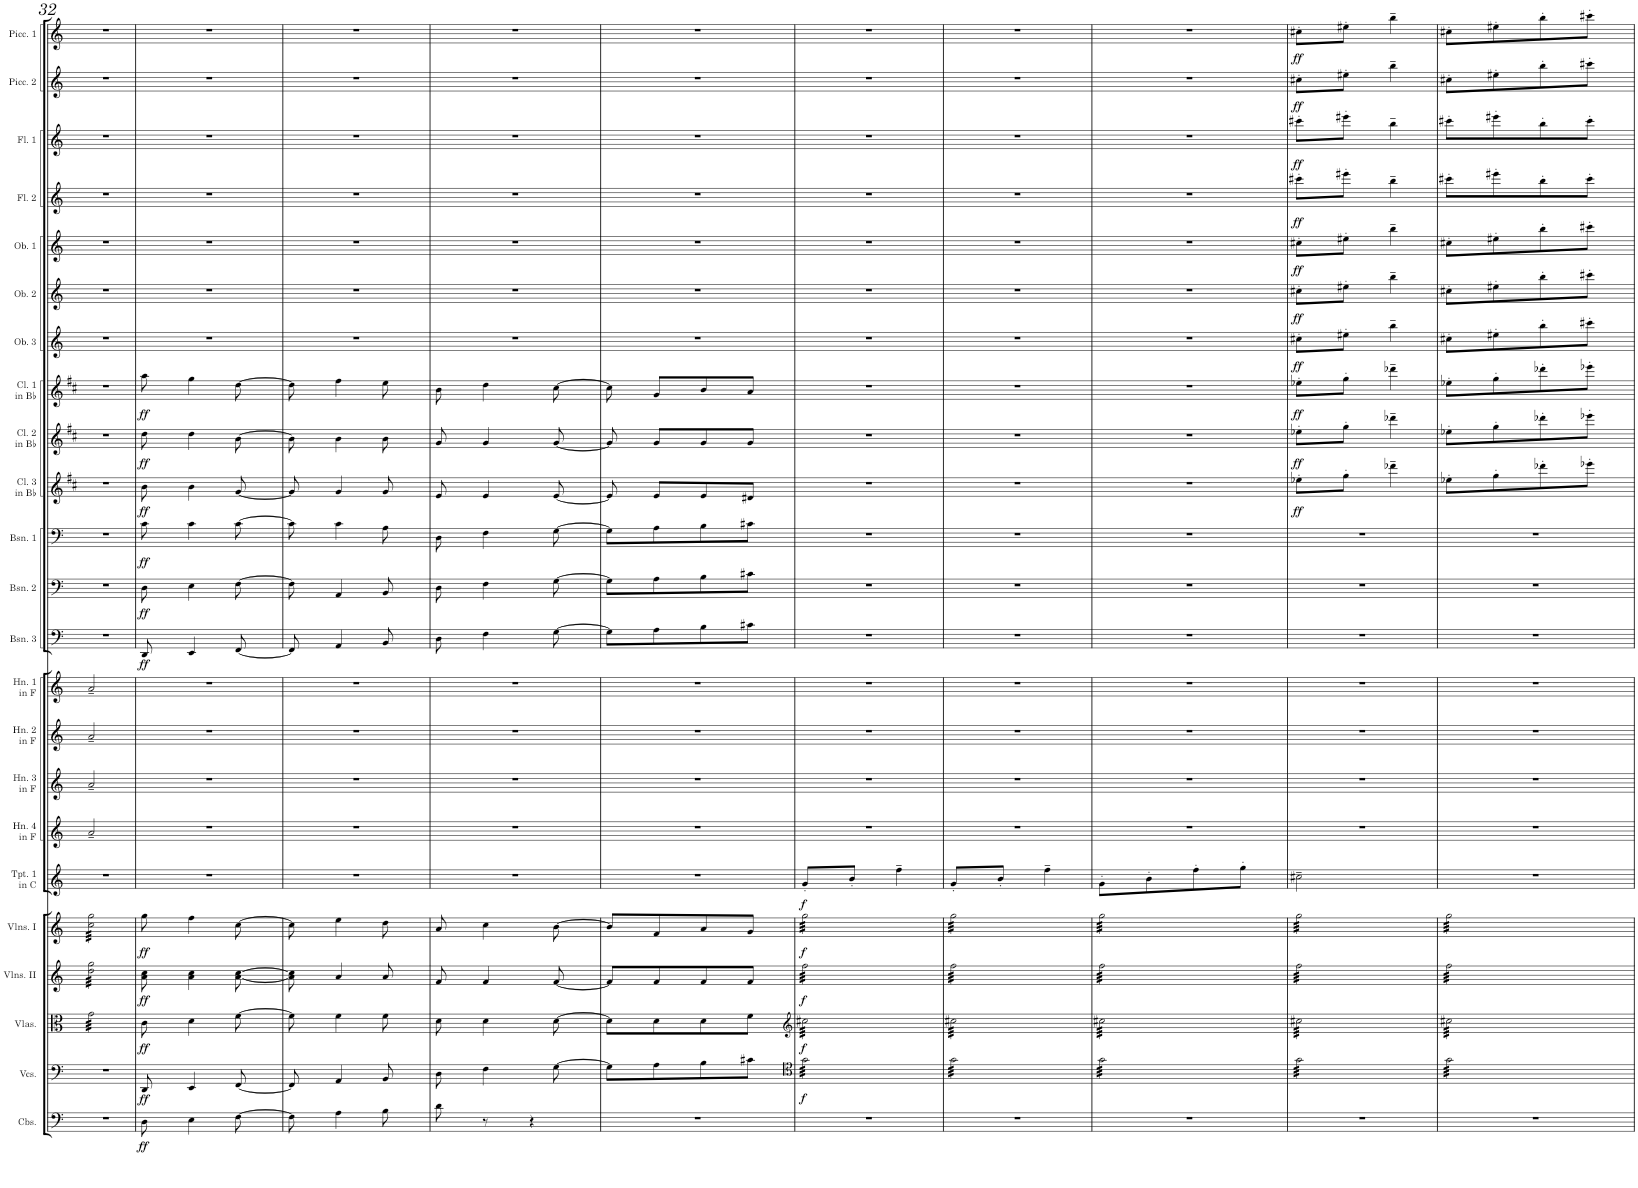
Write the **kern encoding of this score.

**kern	**dynam	**kern	**dynam	**kern	**dynam	**kern	**dynam	**kern	**dynam	**kern	**dynam	**kern	**kern	**kern	**kern	**kern	**dynam	**kern	**dynam	**kern	**dynam	**kern	**dynam	**kern	**dynam	**kern	**dynam	**kern	**dynam	**kern	**dynam	**kern	**dynam	**kern	**dynam	**kern	**dynam	**kern	**dynam	**kern	**dynam
*part23	*part23	*part22	*part22	*part21	*part21	*part20	*part20	*part19	*part19	*part18	*part18	*part17	*part16	*part15	*part14	*part13	*part13	*part12	*part12	*part11	*part11	*part10	*part10	*part9	*part9	*part8	*part8	*part7	*part7	*part6	*part6	*part5	*part5	*part4	*part4	*part3	*part3	*part2	*part2	*part1	*part1
*staff23	*staff23	*staff22	*staff22	*staff21	*staff21	*staff20	*staff20	*staff19	*staff19	*staff18	*staff18	*staff17	*staff16	*staff15	*staff14	*staff13	*staff13	*staff12	*staff12	*staff11	*staff11	*staff10	*staff10	*staff9	*staff9	*staff8	*staff8	*staff7	*staff7	*staff6	*staff6	*staff5	*staff5	*staff4	*staff4	*staff3	*staff3	*staff2	*staff2	*staff1	*staff1
*I"Contrabasses	*	*I"Violoncellos	*	*I"Violas	*	*I"Violins II	*	*I"Violins I	*	*I"Trumpet 1 in C	*	*I"Horn 4 in F	*I"Horn 3 in F	*I"Horn 2 in F	*I"Horn 1 in F	*I"Bassoon 3	*	*I"Bassoon 2	*	*I"Bassoon 1	*	*I"Clarinet 3 in Bb	*	*I"Clarinet 2 in Bb	*	*I"Clarinet 1 in Bb	*	*I"Oboe 3	*	*I"Oboe 2	*	*I"Oboe 1	*	*I"Flute 2	*	*I"Flute 1	*	*I"Piccolo 2	*	*I"Piccolo 1	*
*I'Cbs.	*	*I'Vcs.	*	*I'Vlas.	*	*I'Vlns. II	*	*I'Vlns. I	*	*I'Tpt. 1 in C	*	*I'Hn. 4 in F	*I'Hn. 3 in F	*I'Hn. 2 in F	*I'Hn. 1 in F	*I'Bsn. 3	*	*I'Bsn. 2	*	*I'Bsn. 1	*	*I'Cl. 3 in Bb	*	*I'Cl. 2 in Bb	*	*I'Cl. 1 in Bb	*	*I'Ob. 3	*	*I'Ob. 2	*	*I'Ob. 1	*	*I'Fl. 2	*	*I'Fl. 1	*	*I'Picc. 2	*	*I'Picc. 1	*
!!LO:PB:g=z
*clefF4	*	*clefF4	*	*clefC3	*	*clefG2	*	*clefG2	*	*clefG2	*	*clefG2	*clefG2	*clefG2	*clefG2	*clefF4	*	*clefF4	*	*clefF4	*	*clefG2	*	*clefG2	*	*clefG2	*	*clefG2	*	*clefG2	*	*clefG2	*	*clefG2	*	*clefG2	*	*clefG2	*	*clefG2	*
*Trd7c12	*	*	*	*	*	*	*	*	*	*	*	*Trd4c7	*Trd4c7	*Trd4c7	*Trd4c7	*	*	*	*	*	*	*Trd1c2	*	*Trd1c2	*	*Trd1c2	*	*	*	*	*	*	*	*	*	*	*	*Trd-7c-12	*	*Trd-7c-12	*
*k[]	*	*k[]	*	*k[]	*	*k[]	*	*k[]	*	*k[]	*	*k[]	*k[]	*k[]	*k[]	*k[]	*	*k[]	*	*k[]	*	*k[f#c#]	*	*k[f#c#]	*	*k[f#c#]	*	*k[]	*	*k[]	*	*k[]	*	*k[]	*	*k[]	*	*k[]	*	*k[]	*
*M2/4	*	*M2/4	*	*M2/4	*	*M2/4	*	*M2/4	*	*M2/4	*	*M2/4	*M2/4	*M2/4	*M2/4	*M2/4	*	*M2/4	*	*M2/4	*	*M2/4	*	*M2/4	*	*M2/4	*	*M2/4	*	*M2/4	*	*M2/4	*	*M2/4	*	*M2/4	*	*M2/4	*	*M2/4	*
=32	=32	=32	=32	=32	=32	=32	=32	=32	=32	=32	=32	=32	=32	=32	=32	=32	=32	=32	=32	=32	=32	=32	=32	=32	=32	=32	=32	=32	=32	=32	=32	=32	=32	=32	=32	=32	=32	=32	=32	=32	=32
!	!	!	!	!	!LO:HP:b	!	!LO:HP:b	!	!LO:HP:b	!	!	!	!	!	!	!	!	!	!	!	!	!	!	!	!	!	!	!	!	!	!	!	!	!	!	!	!	!	!	!	!
*	*	*	*	*tremolo	*	*	*	*	*	*	*	*	*	*	*	*	*	*	*	*	*	*	*	*	*	*	*	*	*	*	*	*	*	*	*	*	*	*	*	*	*
*	*	*	*	*	*	*tremolo	*	*	*	*	*	*	*	*	*	*	*	*	*	*	*	*	*	*	*	*	*	*	*	*	*	*	*	*	*	*	*	*	*	*	*
*	*	*	*	*	*	*	*	*tremolo	*	*	*	*	*	*	*	*	*	*	*	*	*	*	*	*	*	*	*	*	*	*	*	*	*	*	*	*	*	*	*	*	*
2r	.	2r	.	32g\LLL	<	32dd\ 32gg\LLL	<	32cc\ 32gg\LLL	<	2r	.	2a~/	2a~/	2a~/	2a~/	2r	.	2r	.	2r	.	2r	.	2r	.	2r	.	2r	.	2r	.	2r	.	2r	.	2r	.	2r	.	2r	.
.	.	.	.	32g\	.	32dd\ 32gg\	.	32cc\ 32gg\	.	.	.	.	.	.	.	.	.	.	.	.	.	.	.	.	.	.	.	.	.	.	.	.	.	.	.	.	.	.	.	.	.
.	.	.	.	32g\	.	32dd\ 32gg\	.	32cc\ 32gg\	.	.	.	.	.	.	.	.	.	.	.	.	.	.	.	.	.	.	.	.	.	.	.	.	.	.	.	.	.	.	.	.	.
.	.	.	.	32g\	.	32dd\ 32gg\	.	32cc\ 32gg\	.	.	.	.	.	.	.	.	.	.	.	.	.	.	.	.	.	.	.	.	.	.	.	.	.	.	.	.	.	.	.	.	.
.	.	.	.	32g\	.	32dd\ 32gg\	.	32cc\ 32gg\	.	.	.	.	.	.	.	.	.	.	.	.	.	.	.	.	.	.	.	.	.	.	.	.	.	.	.	.	.	.	.	.	.
.	.	.	.	32g\	.	32dd\ 32gg\	.	32cc\ 32gg\	.	.	.	.	.	.	.	.	.	.	.	.	.	.	.	.	.	.	.	.	.	.	.	.	.	.	.	.	.	.	.	.	.
.	.	.	.	32g\	.	32dd\ 32gg\	.	32cc\ 32gg\	.	.	.	.	.	.	.	.	.	.	.	.	.	.	.	.	.	.	.	.	.	.	.	.	.	.	.	.	.	.	.	.	.
.	.	.	.	32g\	.	32dd\ 32gg\	.	32cc\ 32gg\	.	.	.	.	.	.	.	.	.	.	.	.	.	.	.	.	.	.	.	.	.	.	.	.	.	.	.	.	.	.	.	.	.
.	.	.	.	32g\	.	32dd\ 32gg\	.	32cc\ 32gg\	.	.	.	.	.	.	.	.	.	.	.	.	.	.	.	.	.	.	.	.	.	.	.	.	.	.	.	.	.	.	.	.	.
.	.	.	.	32g\	.	32dd\ 32gg\	.	32cc\ 32gg\	.	.	.	.	.	.	.	.	.	.	.	.	.	.	.	.	.	.	.	.	.	.	.	.	.	.	.	.	.	.	.	.	.
.	.	.	.	32g\	.	32dd\ 32gg\	.	32cc\ 32gg\	.	.	.	.	.	.	.	.	.	.	.	.	.	.	.	.	.	.	.	.	.	.	.	.	.	.	.	.	.	.	.	.	.
.	.	.	.	32g\	.	32dd\ 32gg\	.	32cc\ 32gg\	.	.	.	.	.	.	.	.	.	.	.	.	.	.	.	.	.	.	.	.	.	.	.	.	.	.	.	.	.	.	.	.	.
.	.	.	.	32g\	.	32dd\ 32gg\	.	32cc\ 32gg\	.	.	.	.	.	.	.	.	.	.	.	.	.	.	.	.	.	.	.	.	.	.	.	.	.	.	.	.	.	.	.	.	.
.	.	.	.	32g\	.	32dd\ 32gg\	.	32cc\ 32gg\	.	.	.	.	.	.	.	.	.	.	.	.	.	.	.	.	.	.	.	.	.	.	.	.	.	.	.	.	.	.	.	.	.
.	.	.	.	32g\	.	32dd\ 32gg\	.	32cc\ 32gg\	.	.	.	.	.	.	.	.	.	.	.	.	.	.	.	.	.	.	.	.	.	.	.	.	.	.	.	.	.	.	.	.	.
.	.	.	.	32g\JJJ	.	32dd\ 32gg\JJJ	.	32cc\ 32gg\JJJ	.	.	.	.	.	.	.	.	.	.	.	.	.	.	.	.	.	.	.	.	.	.	.	.	.	.	.	.	.	.	.	.	.
*	*	*	*	*	*	*	*	*Xtremolo	*	*	*	*	*	*	*	*	*	*	*	*	*	*	*	*	*	*	*	*	*	*	*	*	*	*	*	*	*	*	*	*	*
*	*	*	*	*	*	*Xtremolo	*	*	*	*	*	*	*	*	*	*	*	*	*	*	*	*	*	*	*	*	*	*	*	*	*	*	*	*	*	*	*	*	*	*	*
*	*	*	*	*Xtremolo	*	*	*	*	*	*	*	*	*	*	*	*	*	*	*	*	*	*	*	*	*	*	*	*	*	*	*	*	*	*	*	*	*	*	*	*	*
.	.	.	.	.	[	.	[	.	[	.	.	.	.	.	.	.	.	.	.	.	.	.	.	.	.	.	.	.	.	.	.	.	.	.	.	.	.	.	.	.	.
=33	=33	=33	=33	=33	=33	=33	=33	=33	=33	=33	=33	=33	=33	=33	=33	=33	=33	=33	=33	=33	=33	=33	=33	=33	=33	=33	=33	=33	=33	=33	=33	=33	=33	=33	=33	=33	=33	=33	=33	=33	=33
!	!LO:DY:b	!	!LO:DY:b	!	!LO:DY:b	!	!LO:DY:b	!	!LO:DY:b	!	!	!	!	!	!	!	!LO:DY:b	!	!LO:DY:b	!	!LO:DY:b	!	!LO:DY:b	!	!LO:DY:b	!	!LO:DY:b	!	!	!	!	!	!	!	!	!	!	!	!	!	!
8D\	ff	8DD/	ff	8c\	ff	8a\ 8cc\	ff	8gg\	ff	2r	.	2r	2r	2r	2r	8DD/	ff	8D\	ff	8c\	ff	8b\	ff	8dd\	ff	8aa\	ff	2r	.	2r	.	2r	.	2r	.	2r	.	2r	.	2r	.
4E\	.	4EE/	.	4d\	.	4a\ 4cc\	.	4ff\	.	.	.	.	.	.	.	4EE/	.	4E\	.	4c\	.	4b\	.	4dd\	.	4gg\	.	.	.	.	.	.	.	.	.	.	.	.	.	.	.
[8F\	.	[8FF/	.	[8f\	.	[8a\ [8cc\	.	[8cc\	.	.	.	.	.	.	.	[8FF/	.	[8F\	.	[8c\	.	[8g/	.	[8b\	.	[8dd\	.	.	.	.	.	.	.	.	.	.	.	.	.	.	.
=34	=34	=34	=34	=34	=34	=34	=34	=34	=34	=34	=34	=34	=34	=34	=34	=34	=34	=34	=34	=34	=34	=34	=34	=34	=34	=34	=34	=34	=34	=34	=34	=34	=34	=34	=34	=34	=34	=34	=34	=34	=34
8F\]	.	8FF/]	.	8f\]	.	8a\] 8cc\]	.	8cc\]	.	2r	.	2r	2r	2r	2r	8FF/]	.	8F\]	.	8c\]	.	8g/]	.	8b\]	.	8dd\]	.	2r	.	2r	.	2r	.	2r	.	2r	.	2r	.	2r	.
4A\	.	4AA/	.	4f\	.	4a/	.	4ee\	.	.	.	.	.	.	.	4AA/	.	4AA/	.	4c\	.	4g/	.	4b\	.	4ff#\	.	.	.	.	.	.	.	.	.	.	.	.	.	.	.
8B\	.	8BB/	.	8f\	.	8a/	.	8dd\	.	.	.	.	.	.	.	8BB/	.	8BB/	.	8A\	.	8g/	.	8b\	.	8ee\	.	.	.	.	.	.	.	.	.	.	.	.	.	.	.
=35	=35	=35	=35	=35	=35	=35	=35	=35	=35	=35	=35	=35	=35	=35	=35	=35	=35	=35	=35	=35	=35	=35	=35	=35	=35	=35	=35	=35	=35	=35	=35	=35	=35	=35	=35	=35	=35	=35	=35	=35	=35
8d\	.	8D\	.	8d\	.	8f/	.	8a/	.	2r	.	2r	2r	2r	2r	8D\	.	8D\	.	8D\	.	8e/	.	8g/	.	8b\	.	2r	.	2r	.	2r	.	2r	.	2r	.	2r	.	2r	.
8r	.	4F\	.	4d\	.	4f/	.	4cc\	.	.	.	.	.	.	.	4F\	.	4F\	.	4F\	.	4e/	.	4g/	.	4dd\	.	.	.	.	.	.	.	.	.	.	.	.	.	.	.
4r	.	.	.	.	.	.	.	.	.	.	.	.	.	.	.	.	.	.	.	.	.	.	.	.	.	.	.	.	.	.	.	.	.	.	.	.	.	.	.	.	.
.	.	[8G\	.	[8d\	.	[8f/	.	[8b\	.	.	.	.	.	.	.	[8G\	.	[8G\	.	[8G\	.	[8e/	.	[8g/	.	[8cc#\	.	.	.	.	.	.	.	.	.	.	.	.	.	.	.
=36	=36	=36	=36	=36	=36	=36	=36	=36	=36	=36	=36	=36	=36	=36	=36	=36	=36	=36	=36	=36	=36	=36	=36	=36	=36	=36	=36	=36	=36	=36	=36	=36	=36	=36	=36	=36	=36	=36	=36	=36	=36
2r	.	8G\L]	.	8d\L]	.	8f/L]	.	8b/L]	.	2r	.	2r	2r	2r	2r	8G\L]	.	8G\L]	.	8G\L]	.	8e/]	.	8g/]	.	8cc#\]	.	2r	.	2r	.	2r	.	2r	.	2r	.	2r	.	2r	.
!	!	!	!LO:HP:b	!	!LO:HP:b	!	!LO:HP:b	!	!LO:HP:b	!	!	!	!	!	!	!	!LO:HP:b	!	!LO:HP:b	!	!LO:HP:b	!	!LO:HP:b	!	!LO:HP:b	!	!LO:HP:b	!	!	!	!	!	!	!	!	!	!	!	!	!	!
.	.	8A\	<	8d\	<	8f/	<	8f/	<	.	.	.	.	.	.	8A\	<	8A\	<	8A\	<	8e/L	<	8g/L	<	8g/L	<	.	.	.	.	.	.	.	.	.	.	.	.	.	.
.	.	8B\	.	8d\	.	8f/	.	8a/	.	.	.	.	.	.	.	8B\	.	8B\	.	8B\	.	8e/	.	8g/	.	8b/	.	.	.	.	.	.	.	.	.	.	.	.	.	.	.
.	.	8c#X\J	.	8f\J	.	8f/J	.	8g/J	.	.	.	.	.	.	.	8c#X\J	.	8c#X\J	.	8c#X\J	.	8d#X/J	.	8g/J	.	8a/J	.	.	.	.	.	.	.	.	.	.	.	.	.	.	.
.	.	.	[	.	[	.	[	.	[	.	.	.	.	.	.	.	[	.	[	.	[	.	[	.	[	.	[	.	.	.	.	.	.	.	.	.	.	.	.	.	.
=37	=37	=37	=37	=37	=37	=37	=37	=37	=37	=37	=37	=37	=37	=37	=37	=37	=37	=37	=37	=37	=37	=37	=37	=37	=37	=37	=37	=37	=37	=37	=37	=37	=37	=37	=37	=37	=37	=37	=37	=37	=37
*	*	*clefC4	*	*clefG2	*	*	*	*	*	*	*	*	*	*	*	*	*	*	*	*	*	*	*	*	*	*	*	*	*	*	*	*	*	*	*	*	*	*	*	*	*
!	!	!	!LO:DY:b	!	!LO:DY:b	!	!LO:DY:b	!	!LO:DY:b	!	!LO:DY:b	!	!	!	!	!	!	!	!	!	!	!	!	!	!	!	!	!	!	!	!	!	!	!	!	!	!	!	!	!	!
*	*	*tremolo	*	*	*	*	*	*	*	*	*	*	*	*	*	*	*	*	*	*	*	*	*	*	*	*	*	*	*	*	*	*	*	*	*	*	*	*	*	*	*
*	*	*	*	*tremolo	*	*	*	*	*	*	*	*	*	*	*	*	*	*	*	*	*	*	*	*	*	*	*	*	*	*	*	*	*	*	*	*	*	*	*	*	*
*	*	*	*	*	*	*tremolo	*	*	*	*	*	*	*	*	*	*	*	*	*	*	*	*	*	*	*	*	*	*	*	*	*	*	*	*	*	*	*	*	*	*	*
*	*	*	*	*	*	*	*	*tremolo	*	*	*	*	*	*	*	*	*	*	*	*	*	*	*	*	*	*	*	*	*	*	*	*	*	*	*	*	*	*	*	*	*
2r	.	32g\LLL	f	32cc#X\LLL	f	32ff\LLL	f	32gg\LLL	f	8g'/L	f	2r	2r	2r	2r	2r	.	2r	.	2r	.	2r	.	2r	.	2r	.	2r	.	2r	.	2r	.	2r	.	2r	.	2r	.	2r	.
.	.	32g\	.	32cc#X\	.	32ff\	.	32gg\	.	.	.	.	.	.	.	.	.	.	.	.	.	.	.	.	.	.	.	.	.	.	.	.	.	.	.	.	.	.	.	.	.
.	.	32g\	.	32cc#X\	.	32ff\	.	32gg\	.	.	.	.	.	.	.	.	.	.	.	.	.	.	.	.	.	.	.	.	.	.	.	.	.	.	.	.	.	.	.	.	.
.	.	32g\	.	32cc#X\	.	32ff\	.	32gg\	.	.	.	.	.	.	.	.	.	.	.	.	.	.	.	.	.	.	.	.	.	.	.	.	.	.	.	.	.	.	.	.	.
.	.	32g\	.	32cc#X\	.	32ff\	.	32gg\	.	8b'/J	.	.	.	.	.	.	.	.	.	.	.	.	.	.	.	.	.	.	.	.	.	.	.	.	.	.	.	.	.	.	.
.	.	32g\	.	32cc#X\	.	32ff\	.	32gg\	.	.	.	.	.	.	.	.	.	.	.	.	.	.	.	.	.	.	.	.	.	.	.	.	.	.	.	.	.	.	.	.	.
.	.	32g\	.	32cc#X\	.	32ff\	.	32gg\	.	.	.	.	.	.	.	.	.	.	.	.	.	.	.	.	.	.	.	.	.	.	.	.	.	.	.	.	.	.	.	.	.
.	.	32g\	.	32cc#X\	.	32ff\	.	32gg\	.	.	.	.	.	.	.	.	.	.	.	.	.	.	.	.	.	.	.	.	.	.	.	.	.	.	.	.	.	.	.	.	.
.	.	32g\	.	32cc#X\	.	32ff\	.	32gg\	.	4ff~\	.	.	.	.	.	.	.	.	.	.	.	.	.	.	.	.	.	.	.	.	.	.	.	.	.	.	.	.	.	.	.
.	.	32g\	.	32cc#X\	.	32ff\	.	32gg\	.	.	.	.	.	.	.	.	.	.	.	.	.	.	.	.	.	.	.	.	.	.	.	.	.	.	.	.	.	.	.	.	.
.	.	32g\	.	32cc#X\	.	32ff\	.	32gg\	.	.	.	.	.	.	.	.	.	.	.	.	.	.	.	.	.	.	.	.	.	.	.	.	.	.	.	.	.	.	.	.	.
.	.	32g\	.	32cc#X\	.	32ff\	.	32gg\	.	.	.	.	.	.	.	.	.	.	.	.	.	.	.	.	.	.	.	.	.	.	.	.	.	.	.	.	.	.	.	.	.
.	.	32g\	.	32cc#X\	.	32ff\	.	32gg\	.	.	.	.	.	.	.	.	.	.	.	.	.	.	.	.	.	.	.	.	.	.	.	.	.	.	.	.	.	.	.	.	.
.	.	32g\	.	32cc#X\	.	32ff\	.	32gg\	.	.	.	.	.	.	.	.	.	.	.	.	.	.	.	.	.	.	.	.	.	.	.	.	.	.	.	.	.	.	.	.	.
.	.	32g\	.	32cc#X\	.	32ff\	.	32gg\	.	.	.	.	.	.	.	.	.	.	.	.	.	.	.	.	.	.	.	.	.	.	.	.	.	.	.	.	.	.	.	.	.
.	.	32g\JJJ	.	32cc#X\JJJ	.	32ff\JJJ	.	32gg\JJJ	.	.	.	.	.	.	.	.	.	.	.	.	.	.	.	.	.	.	.	.	.	.	.	.	.	.	.	.	.	.	.	.	.
=38	=38	=38	=38	=38	=38	=38	=38	=38	=38	=38	=38	=38	=38	=38	=38	=38	=38	=38	=38	=38	=38	=38	=38	=38	=38	=38	=38	=38	=38	=38	=38	=38	=38	=38	=38	=38	=38	=38	=38	=38	=38
2r	.	32g\LLL	.	32cc#X\LLL	.	32ff\LLL	.	32gg\LLL	.	8g'/L	.	2r	2r	2r	2r	2r	.	2r	.	2r	.	2r	.	2r	.	2r	.	2r	.	2r	.	2r	.	2r	.	2r	.	2r	.	2r	.
.	.	32g\	.	32cc#X\	.	32ff\	.	32gg\	.	.	.	.	.	.	.	.	.	.	.	.	.	.	.	.	.	.	.	.	.	.	.	.	.	.	.	.	.	.	.	.	.
.	.	32g\	.	32cc#X\	.	32ff\	.	32gg\	.	.	.	.	.	.	.	.	.	.	.	.	.	.	.	.	.	.	.	.	.	.	.	.	.	.	.	.	.	.	.	.	.
.	.	32g\	.	32cc#X\	.	32ff\	.	32gg\	.	.	.	.	.	.	.	.	.	.	.	.	.	.	.	.	.	.	.	.	.	.	.	.	.	.	.	.	.	.	.	.	.
.	.	32g\	.	32cc#X\	.	32ff\	.	32gg\	.	8b'/J	.	.	.	.	.	.	.	.	.	.	.	.	.	.	.	.	.	.	.	.	.	.	.	.	.	.	.	.	.	.	.
.	.	32g\	.	32cc#X\	.	32ff\	.	32gg\	.	.	.	.	.	.	.	.	.	.	.	.	.	.	.	.	.	.	.	.	.	.	.	.	.	.	.	.	.	.	.	.	.
.	.	32g\	.	32cc#X\	.	32ff\	.	32gg\	.	.	.	.	.	.	.	.	.	.	.	.	.	.	.	.	.	.	.	.	.	.	.	.	.	.	.	.	.	.	.	.	.
.	.	32g\	.	32cc#X\	.	32ff\	.	32gg\	.	.	.	.	.	.	.	.	.	.	.	.	.	.	.	.	.	.	.	.	.	.	.	.	.	.	.	.	.	.	.	.	.
.	.	32g\	.	32cc#X\	.	32ff\	.	32gg\	.	4ff~\	.	.	.	.	.	.	.	.	.	.	.	.	.	.	.	.	.	.	.	.	.	.	.	.	.	.	.	.	.	.	.
.	.	32g\	.	32cc#X\	.	32ff\	.	32gg\	.	.	.	.	.	.	.	.	.	.	.	.	.	.	.	.	.	.	.	.	.	.	.	.	.	.	.	.	.	.	.	.	.
.	.	32g\	.	32cc#X\	.	32ff\	.	32gg\	.	.	.	.	.	.	.	.	.	.	.	.	.	.	.	.	.	.	.	.	.	.	.	.	.	.	.	.	.	.	.	.	.
.	.	32g\	.	32cc#X\	.	32ff\	.	32gg\	.	.	.	.	.	.	.	.	.	.	.	.	.	.	.	.	.	.	.	.	.	.	.	.	.	.	.	.	.	.	.	.	.
.	.	32g\	.	32cc#X\	.	32ff\	.	32gg\	.	.	.	.	.	.	.	.	.	.	.	.	.	.	.	.	.	.	.	.	.	.	.	.	.	.	.	.	.	.	.	.	.
.	.	32g\	.	32cc#X\	.	32ff\	.	32gg\	.	.	.	.	.	.	.	.	.	.	.	.	.	.	.	.	.	.	.	.	.	.	.	.	.	.	.	.	.	.	.	.	.
.	.	32g\	.	32cc#X\	.	32ff\	.	32gg\	.	.	.	.	.	.	.	.	.	.	.	.	.	.	.	.	.	.	.	.	.	.	.	.	.	.	.	.	.	.	.	.	.
.	.	32g\JJJ	.	32cc#X\JJJ	.	32ff\JJJ	.	32gg\JJJ	.	.	.	.	.	.	.	.	.	.	.	.	.	.	.	.	.	.	.	.	.	.	.	.	.	.	.	.	.	.	.	.	.
=39	=39	=39	=39	=39	=39	=39	=39	=39	=39	=39	=39	=39	=39	=39	=39	=39	=39	=39	=39	=39	=39	=39	=39	=39	=39	=39	=39	=39	=39	=39	=39	=39	=39	=39	=39	=39	=39	=39	=39	=39	=39
2r	.	32g\LLL	.	32cc#X\LLL	.	32ff\LLL	.	32gg\LLL	.	8g'\L	.	2r	2r	2r	2r	2r	.	2r	.	2r	.	2r	.	2r	.	2r	.	2r	.	2r	.	2r	.	2r	.	2r	.	2r	.	2r	.
.	.	32g\	.	32cc#X\	.	32ff\	.	32gg\	.	.	.	.	.	.	.	.	.	.	.	.	.	.	.	.	.	.	.	.	.	.	.	.	.	.	.	.	.	.	.	.	.
.	.	32g\	.	32cc#X\	.	32ff\	.	32gg\	.	.	.	.	.	.	.	.	.	.	.	.	.	.	.	.	.	.	.	.	.	.	.	.	.	.	.	.	.	.	.	.	.
.	.	32g\	.	32cc#X\	.	32ff\	.	32gg\	.	.	.	.	.	.	.	.	.	.	.	.	.	.	.	.	.	.	.	.	.	.	.	.	.	.	.	.	.	.	.	.	.
.	.	32g\	.	32cc#X\	.	32ff\	.	32gg\	.	8b'\	.	.	.	.	.	.	.	.	.	.	.	.	.	.	.	.	.	.	.	.	.	.	.	.	.	.	.	.	.	.	.
.	.	32g\	.	32cc#X\	.	32ff\	.	32gg\	.	.	.	.	.	.	.	.	.	.	.	.	.	.	.	.	.	.	.	.	.	.	.	.	.	.	.	.	.	.	.	.	.
.	.	32g\	.	32cc#X\	.	32ff\	.	32gg\	.	.	.	.	.	.	.	.	.	.	.	.	.	.	.	.	.	.	.	.	.	.	.	.	.	.	.	.	.	.	.	.	.
.	.	32g\	.	32cc#X\	.	32ff\	.	32gg\	.	.	.	.	.	.	.	.	.	.	.	.	.	.	.	.	.	.	.	.	.	.	.	.	.	.	.	.	.	.	.	.	.
.	.	32g\	.	32cc#X\	.	32ff\	.	32gg\	.	8ff'\	.	.	.	.	.	.	.	.	.	.	.	.	.	.	.	.	.	.	.	.	.	.	.	.	.	.	.	.	.	.	.
.	.	32g\	.	32cc#X\	.	32ff\	.	32gg\	.	.	.	.	.	.	.	.	.	.	.	.	.	.	.	.	.	.	.	.	.	.	.	.	.	.	.	.	.	.	.	.	.
.	.	32g\	.	32cc#X\	.	32ff\	.	32gg\	.	.	.	.	.	.	.	.	.	.	.	.	.	.	.	.	.	.	.	.	.	.	.	.	.	.	.	.	.	.	.	.	.
.	.	32g\	.	32cc#X\	.	32ff\	.	32gg\	.	.	.	.	.	.	.	.	.	.	.	.	.	.	.	.	.	.	.	.	.	.	.	.	.	.	.	.	.	.	.	.	.
.	.	32g\	.	32cc#X\	.	32ff\	.	32gg\	.	8gg'\J	.	.	.	.	.	.	.	.	.	.	.	.	.	.	.	.	.	.	.	.	.	.	.	.	.	.	.	.	.	.	.
.	.	32g\	.	32cc#X\	.	32ff\	.	32gg\	.	.	.	.	.	.	.	.	.	.	.	.	.	.	.	.	.	.	.	.	.	.	.	.	.	.	.	.	.	.	.	.	.
.	.	32g\	.	32cc#X\	.	32ff\	.	32gg\	.	.	.	.	.	.	.	.	.	.	.	.	.	.	.	.	.	.	.	.	.	.	.	.	.	.	.	.	.	.	.	.	.
.	.	32g\JJJ	.	32cc#X\JJJ	.	32ff\JJJ	.	32gg\JJJ	.	.	.	.	.	.	.	.	.	.	.	.	.	.	.	.	.	.	.	.	.	.	.	.	.	.	.	.	.	.	.	.	.
=40	=40	=40	=40	=40	=40	=40	=40	=40	=40	=40	=40	=40	=40	=40	=40	=40	=40	=40	=40	=40	=40	=40	=40	=40	=40	=40	=40	=40	=40	=40	=40	=40	=40	=40	=40	=40	=40	=40	=40	=40	=40
!	!	!	!	!	!	!	!	!	!	!	!	!	!	!	!	!	!	!	!	!	!	!	!LO:DY:b	!	!LO:DY:b	!	!LO:DY:b	!	!LO:DY:b	!	!LO:DY:b	!	!LO:DY:b	!	!LO:DY:b	!	!LO:DY:b	!	!LO:DY:b	!	!LO:DY:b
2r	.	32g\LLL	.	32cc#X\LLL	.	32ff\LLL	.	32gg\LLL	.	2cc#X~\	.	2r	2r	2r	2r	2r	.	2r	.	2r	.	8ee-X'\L	ff	8ee-X'\L	ff	8ee-X'\L	ff	8cc#X'\L	ff	8cc#X'\L	ff	8cc#X'\L	ff	8ccc#X'\L	ff	8ccc#X'\L	ff	8cc#X'\L	ff	8cc#X'\L	ff
.	.	32g\	.	32cc#X\	.	32ff\	.	32gg\	.	.	.	.	.	.	.	.	.	.	.	.	.	.	.	.	.	.	.	.	.	.	.	.	.	.	.	.	.	.	.	.	.
.	.	32g\	.	32cc#X\	.	32ff\	.	32gg\	.	.	.	.	.	.	.	.	.	.	.	.	.	.	.	.	.	.	.	.	.	.	.	.	.	.	.	.	.	.	.	.	.
.	.	32g\	.	32cc#X\	.	32ff\	.	32gg\	.	.	.	.	.	.	.	.	.	.	.	.	.	.	.	.	.	.	.	.	.	.	.	.	.	.	.	.	.	.	.	.	.
.	.	32g\	.	32cc#X\	.	32ff\	.	32gg\	.	.	.	.	.	.	.	.	.	.	.	.	.	8gg'\J	.	8gg'\J	.	8gg'\J	.	8ee#X'\J	.	8ee#X'\J	.	8ee#X'\J	.	8eee#X'\J	.	8eee#X'\J	.	8ee#X'\J	.	8ee#X'\J	.
.	.	32g\	.	32cc#X\	.	32ff\	.	32gg\	.	.	.	.	.	.	.	.	.	.	.	.	.	.	.	.	.	.	.	.	.	.	.	.	.	.	.	.	.	.	.	.	.
.	.	32g\	.	32cc#X\	.	32ff\	.	32gg\	.	.	.	.	.	.	.	.	.	.	.	.	.	.	.	.	.	.	.	.	.	.	.	.	.	.	.	.	.	.	.	.	.
.	.	32g\	.	32cc#X\	.	32ff\	.	32gg\	.	.	.	.	.	.	.	.	.	.	.	.	.	.	.	.	.	.	.	.	.	.	.	.	.	.	.	.	.	.	.	.	.
.	.	32g\	.	32cc#X\	.	32ff\	.	32gg\	.	.	.	.	.	.	.	.	.	.	.	.	.	4ddd-X~\	.	4ddd-X~\	.	4ddd-X~\	.	4bb~\	.	4bb~\	.	4bb~\	.	4bb~\	.	4bb~\	.	4bb~\	.	4bb~\	.
.	.	32g\	.	32cc#X\	.	32ff\	.	32gg\	.	.	.	.	.	.	.	.	.	.	.	.	.	.	.	.	.	.	.	.	.	.	.	.	.	.	.	.	.	.	.	.	.
.	.	32g\	.	32cc#X\	.	32ff\	.	32gg\	.	.	.	.	.	.	.	.	.	.	.	.	.	.	.	.	.	.	.	.	.	.	.	.	.	.	.	.	.	.	.	.	.
.	.	32g\	.	32cc#X\	.	32ff\	.	32gg\	.	.	.	.	.	.	.	.	.	.	.	.	.	.	.	.	.	.	.	.	.	.	.	.	.	.	.	.	.	.	.	.	.
.	.	32g\	.	32cc#X\	.	32ff\	.	32gg\	.	.	.	.	.	.	.	.	.	.	.	.	.	.	.	.	.	.	.	.	.	.	.	.	.	.	.	.	.	.	.	.	.
.	.	32g\	.	32cc#X\	.	32ff\	.	32gg\	.	.	.	.	.	.	.	.	.	.	.	.	.	.	.	.	.	.	.	.	.	.	.	.	.	.	.	.	.	.	.	.	.
.	.	32g\	.	32cc#X\	.	32ff\	.	32gg\	.	.	.	.	.	.	.	.	.	.	.	.	.	.	.	.	.	.	.	.	.	.	.	.	.	.	.	.	.	.	.	.	.
.	.	32g\JJJ	.	32cc#X\JJJ	.	32ff\JJJ	.	32gg\JJJ	.	.	.	.	.	.	.	.	.	.	.	.	.	.	.	.	.	.	.	.	.	.	.	.	.	.	.	.	.	.	.	.	.
=41	=41	=41	=41	=41	=41	=41	=41	=41	=41	=41	=41	=41	=41	=41	=41	=41	=41	=41	=41	=41	=41	=41	=41	=41	=41	=41	=41	=41	=41	=41	=41	=41	=41	=41	=41	=41	=41	=41	=41	=41	=41
2r	.	32g\LLL	.	32cc#X\LLL	.	32ff\LLL	.	32gg\LLL	.	2r	.	2r	2r	2r	2r	2r	.	2r	.	2r	.	8ee-X'\L	.	8ee-X'\L	.	8ee-X'\L	.	8cc#X'\L	.	8cc#X'\L	.	8cc#X'\L	.	8ccc#X'\L	.	8ccc#X'\L	.	8cc#X'\L	.	8cc#X'\L	.
.	.	32g\	.	32cc#X\	.	32ff\	.	32gg\	.	.	.	.	.	.	.	.	.	.	.	.	.	.	.	.	.	.	.	.	.	.	.	.	.	.	.	.	.	.	.	.	.
.	.	32g\	.	32cc#X\	.	32ff\	.	32gg\	.	.	.	.	.	.	.	.	.	.	.	.	.	.	.	.	.	.	.	.	.	.	.	.	.	.	.	.	.	.	.	.	.
.	.	32g\	.	32cc#X\	.	32ff\	.	32gg\	.	.	.	.	.	.	.	.	.	.	.	.	.	.	.	.	.	.	.	.	.	.	.	.	.	.	.	.	.	.	.	.	.
.	.	32g\	.	32cc#X\	.	32ff\	.	32gg\	.	.	.	.	.	.	.	.	.	.	.	.	.	8gg'\	.	8gg'\	.	8gg'\	.	8ee#X'\	.	8ee#X'\	.	8ee#X'\	.	8eee#X'\	.	8eee#X'\	.	8ee#X'\	.	8ee#X'\	.
.	.	32g\	.	32cc#X\	.	32ff\	.	32gg\	.	.	.	.	.	.	.	.	.	.	.	.	.	.	.	.	.	.	.	.	.	.	.	.	.	.	.	.	.	.	.	.	.
.	.	32g\	.	32cc#X\	.	32ff\	.	32gg\	.	.	.	.	.	.	.	.	.	.	.	.	.	.	.	.	.	.	.	.	.	.	.	.	.	.	.	.	.	.	.	.	.
.	.	32g\	.	32cc#X\	.	32ff\	.	32gg\	.	.	.	.	.	.	.	.	.	.	.	.	.	.	.	.	.	.	.	.	.	.	.	.	.	.	.	.	.	.	.	.	.
.	.	32g\	.	32cc#X\	.	32ff\	.	32gg\	.	.	.	.	.	.	.	.	.	.	.	.	.	8ddd-X'\	.	8ddd-X'\	.	8ddd-X'\	.	8bb'\	.	8bb'\	.	8bb'\	.	8bb'\	.	8bb'\	.	8bb'\	.	8bb'\	.
.	.	32g\	.	32cc#X\	.	32ff\	.	32gg\	.	.	.	.	.	.	.	.	.	.	.	.	.	.	.	.	.	.	.	.	.	.	.	.	.	.	.	.	.	.	.	.	.
.	.	32g\	.	32cc#X\	.	32ff\	.	32gg\	.	.	.	.	.	.	.	.	.	.	.	.	.	.	.	.	.	.	.	.	.	.	.	.	.	.	.	.	.	.	.	.	.
.	.	32g\	.	32cc#X\	.	32ff\	.	32gg\	.	.	.	.	.	.	.	.	.	.	.	.	.	.	.	.	.	.	.	.	.	.	.	.	.	.	.	.	.	.	.	.	.
.	.	32g\	.	32cc#X\	.	32ff\	.	32gg\	.	.	.	.	.	.	.	.	.	.	.	.	.	8eee-X'\J	.	8eee-X'\J	.	8eee-X'\J	.	8ccc#X'\J	.	8ccc#X'\J	.	8ccc#X'\J	.	8ccc#'\J	.	8ccc#'\J	.	8ccc#X'\J	.	8ccc#X'\J	.
.	.	32g\	.	32cc#X\	.	32ff\	.	32gg\	.	.	.	.	.	.	.	.	.	.	.	.	.	.	.	.	.	.	.	.	.	.	.	.	.	.	.	.	.	.	.	.	.
.	.	32g\	.	32cc#X\	.	32ff\	.	32gg\	.	.	.	.	.	.	.	.	.	.	.	.	.	.	.	.	.	.	.	.	.	.	.	.	.	.	.	.	.	.	.	.	.
.	.	32g\JJJ	.	32cc#X\JJJ	.	32ff\JJJ	.	32gg\JJJ	.	.	.	.	.	.	.	.	.	.	.	.	.	.	.	.	.	.	.	.	.	.	.	.	.	.	.	.	.	.	.	.	.
*	*	*	*	*	*	*	*	*Xtremolo	*	*	*	*	*	*	*	*	*	*	*	*	*	*	*	*	*	*	*	*	*	*	*	*	*	*	*	*	*	*	*	*	*
*	*	*	*	*	*	*Xtremolo	*	*	*	*	*	*	*	*	*	*	*	*	*	*	*	*	*	*	*	*	*	*	*	*	*	*	*	*	*	*	*	*	*	*	*
*	*	*	*	*Xtremolo	*	*	*	*	*	*	*	*	*	*	*	*	*	*	*	*	*	*	*	*	*	*	*	*	*	*	*	*	*	*	*	*	*	*	*	*	*
*	*	*Xtremolo	*	*	*	*	*	*	*	*	*	*	*	*	*	*	*	*	*	*	*	*	*	*	*	*	*	*	*	*	*	*	*	*	*	*	*	*	*	*	*
=	=	=	=	=	=	=	=	=	=	=	=	=	=	=	=	=	=	=	=	=	=	=	=	=	=	=	=	=	=	=	=	=	=	=	=	=	=	=	=	=	=
*-	*-	*-	*-	*-	*-	*-	*-	*-	*-	*-	*-	*-	*-	*-	*-	*-	*-	*-	*-	*-	*-	*-	*-	*-	*-	*-	*-	*-	*-	*-	*-	*-	*-	*-	*-	*-	*-	*-	*-	*-	*-
